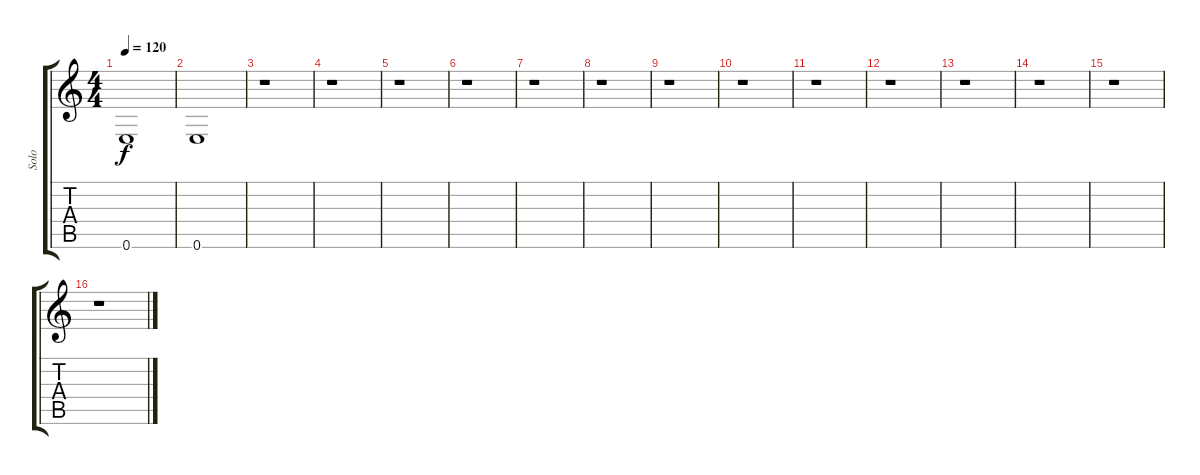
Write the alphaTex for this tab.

\track ("Solo" "Solo") {instrument distortionguitar}
\staff {score tabs}
\tuning (E4 B3 G3 D3 A2 E2) {hide}
\ts (4 4)
\tempo 120
\clef g2
\ks c
0.6.1{dy f} |
0.6.1 |
r.1 |
r.1 |
r.1 |
r.1 |
r.1 |
r.1 |
r.1 |
r.1 |
r.1 |
r.1 |
r.1 |
r.1 |
r.1 |
r.1
